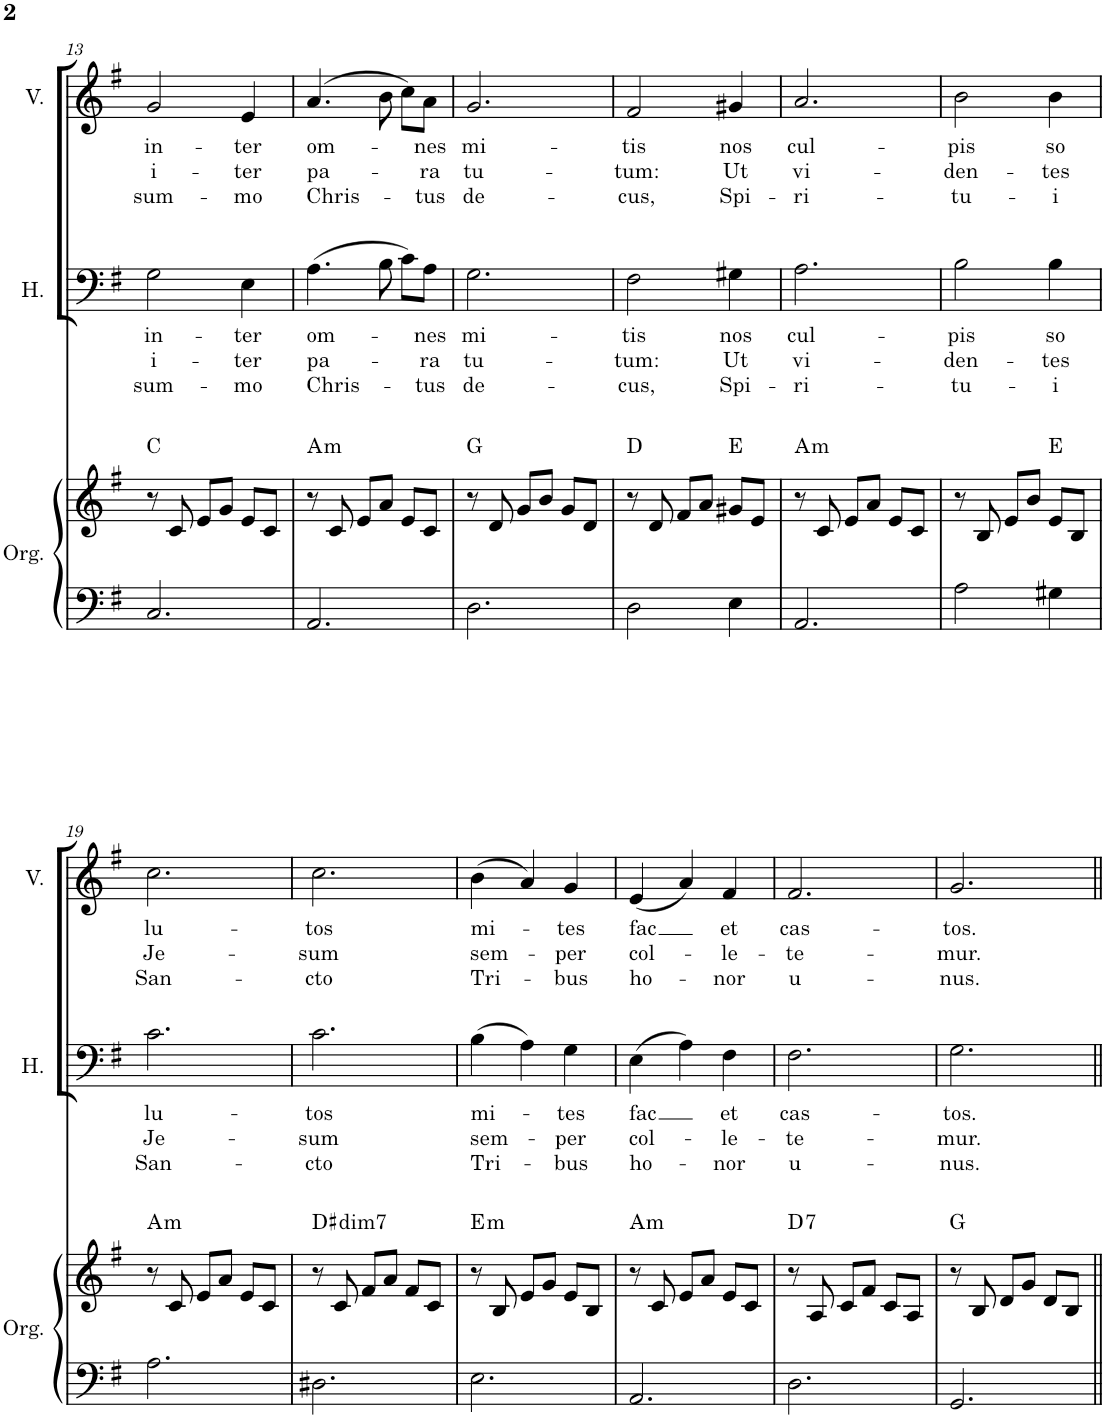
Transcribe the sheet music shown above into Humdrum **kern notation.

**kern	**kern	**harte	**kern	**text	**text	**text	**kern	**text	**text	**text
*part3	*part3	*part3	*part2	*part2	*part2	*part2	*part1	*part1	*part1	*part1
*staff4	*staff3	*	*staff2	*staff2	*staff2	*staff2	*staff1	*staff1	*staff1	*staff1
*I"Órgano	*	*	*I"Hombres	*	*	*	*I"Mujeres	*	*	*
*	*	*	*I'H.	*	*	*	*	*	*	*
!!LO:PB:g=z
*clefF4	*clefG2	*	*clefF4	*	*	*	*clefG2	*	*	*
*k[f#]	*k[f#]	*	*k[f#]	*	*	*	*k[f#]	*	*	*
*M3/4	*M3/4	*	*M3/4	*	*	*	*M3/4	*	*	*
=13	=13	=13	=13	=13	=13	=13	=13	=13	=13	=13
!	!	!	!	!LO:LY:b	!LO:LY:b	!LO:LY:b	!	!LO:LY:b	!LO:LY:b	!LO:LY:b
2.C/	8r	C:maj	2G\	in-	i-	sum-	2g/	in-	i-	sum-
.	8c/	.	.	.	.	.	.	.	.	.
.	8e/L	.	.	.	.	.	.	.	.	.
.	8g/J	.	.	.	.	.	.	.	.	.
!	!	!	!	!LO:LY:b	!LO:LY:b	!LO:LY:b	!	!LO:LY:b	!LO:LY:b	!LO:LY:b
.	8e/L	.	4E\	-ter	-ter	-mo	4e/	-ter	-ter	-mo
.	8c/J	.	.	.	.	.	.	.	.	.
=14	=14	=14	=14	=14	=14	=14	=14	=14	=14	=14
!	!	!LO:H:kt=m	!	!LO:LY:b	!LO:LY:b	!LO:LY:b	!	!LO:LY:b	!LO:LY:b	!LO:LY:b
2.AA/	8r	A:min	(4.A\	om-	pa-	Chris-	(4.a/	om-	pa-	Chris-
.	8c/	.	.	.	.	.	.	.	.	.
.	8e/L	.	.	.	.	.	.	.	.	.
.	8a/J	.	8B\	.	.	.	8b\	.	.	.
.	8e/L	.	8c\L)	.	.	.	8cc\L)	.	.	.
!	!	!	!	!LO:LY:b	!LO:LY:b	!LO:LY:b	!	!LO:LY:b	!LO:LY:b	!LO:LY:b
.	8c/J	.	8A\J	-nes	-ra	-tus	8a\J	-nes	-ra	-tus
=15	=15	=15	=15	=15	=15	=15	=15	=15	=15	=15
!	!	!	!	!LO:LY:b	!LO:LY:b	!LO:LY:b	!	!LO:LY:b	!LO:LY:b	!LO:LY:b
2.D\	8r	G:maj	2.G\	mi-	tu-	de-	2.g/	mi-	tu-	de-
.	8d/	.	.	.	.	.	.	.	.	.
.	8g/L	.	.	.	.	.	.	.	.	.
.	8b/J	.	.	.	.	.	.	.	.	.
.	8g/L	.	.	.	.	.	.	.	.	.
.	8d/J	.	.	.	.	.	.	.	.	.
=16	=16	=16	=16	=16	=16	=16	=16	=16	=16	=16
!	!	!	!	!LO:LY:b	!LO:LY:b	!LO:LY:b	!	!LO:LY:b	!LO:LY:b	!LO:LY:b
2D\	8r	D:maj	2F#\	-tis	-tum:	-cus,	2f#/	-tis	-tum:	-cus,
.	8d/	.	.	.	.	.	.	.	.	.
.	8f#/L	.	.	.	.	.	.	.	.	.
.	8a/J	.	.	.	.	.	.	.	.	.
!	!	!	!	!LO:LY:b	!LO:LY:b	!LO:LY:b	!	!LO:LY:b	!LO:LY:b	!LO:LY:b
4E\	8g#X/L	E:maj	4G#X\	nos	Ut	Spi-	4g#X/	nos	Ut	Spi-
.	8e/J	.	.	.	.	.	.	.	.	.
=17	=17	=17	=17	=17	=17	=17	=17	=17	=17	=17
!	!	!LO:H:kt=m	!	!LO:LY:b	!LO:LY:b	!LO:LY:b	!	!LO:LY:b	!LO:LY:b	!LO:LY:b
2.AA/	8r	A:min	2.A\	cul-	vi-	-ri-	2.a/	cul-	vi-	-ri-
.	8c/	.	.	.	.	.	.	.	.	.
.	8e/L	.	.	.	.	.	.	.	.	.
.	8a/J	.	.	.	.	.	.	.	.	.
.	8e/L	.	.	.	.	.	.	.	.	.
.	8c/J	.	.	.	.	.	.	.	.	.
=18	=18	=18	=18	=18	=18	=18	=18	=18	=18	=18
!	!	!	!	!LO:LY:b	!LO:LY:b	!LO:LY:b	!	!LO:LY:b	!LO:LY:b	!LO:LY:b
2A\	8r	.	2B\	-pis	-den-	-tu-	2b\	-pis	-den-	-tu-
.	8B/	.	.	.	.	.	.	.	.	.
.	8e/L	.	.	.	.	.	.	.	.	.
.	8b/J	.	.	.	.	.	.	.	.	.
!	!	!	!	!LO:LY:b	!LO:LY:b	!LO:LY:b	!	!LO:LY:b	!LO:LY:b	!LO:LY:b
4G#X\	8e/L	E:maj	4B\	so	-tes	-i	4b\	so	-tes	-i
.	8B/J	.	.	.	.	.	.	.	.	.
!!LO:LB:g=z
=19	=19	=19	=19	=19	=19	=19	=19	=19	=19	=19
!	!	!LO:H:kt=m	!	!LO:LY:b	!LO:LY:b	!LO:LY:b	!	!LO:LY:b	!LO:LY:b	!LO:LY:b
2.A\	8r	A:min	2.c\	lu-	Je-	San-	2.cc\	lu-	Je-	San-
.	8c/	.	.	.	.	.	.	.	.	.
.	8e/L	.	.	.	.	.	.	.	.	.
.	8a/J	.	.	.	.	.	.	.	.	.
.	8e/L	.	.	.	.	.	.	.	.	.
.	8c/J	.	.	.	.	.	.	.	.	.
=20	=20	=20	=20	=20	=20	=20	=20	=20	=20	=20
!	!	!LO:H:kt=dim7	!	!LO:LY:b	!LO:LY:b	!LO:LY:b	!	!LO:LY:b	!LO:LY:b	!LO:LY:b
2.D#X\	8r	D#:dim7	2.c\	-tos	-sum	-cto	2.cc\	-tos	-sum	-cto
.	8c/	.	.	.	.	.	.	.	.	.
.	8f#/L	.	.	.	.	.	.	.	.	.
.	8a/J	.	.	.	.	.	.	.	.	.
.	8f#/L	.	.	.	.	.	.	.	.	.
.	8c/J	.	.	.	.	.	.	.	.	.
=21	=21	=21	=21	=21	=21	=21	=21	=21	=21	=21
!	!	!LO:H:kt=m	!	!LO:LY:b	!LO:LY:b	!LO:LY:b	!	!LO:LY:b	!LO:LY:b	!LO:LY:b
2.E\	8r	E:min	(4B\	mi-	sem-	Tri-	(4b\	mi-	sem-	Tri-
.	8B/	.	.	.	.	.	.	.	.	.
.	8e/L	.	4A\)	.	.	.	4a/)	.	.	.
.	8g/J	.	.	.	.	.	.	.	.	.
!	!	!	!	!LO:LY:b	!LO:LY:b	!LO:LY:b	!	!LO:LY:b	!LO:LY:b	!LO:LY:b
.	8e/L	.	4G\	-tes	-per	-bus	4g/	-tes	-per	-bus
.	8B/J	.	.	.	.	.	.	.	.	.
=22	=22	=22	=22	=22	=22	=22	=22	=22	=22	=22
!	!	!LO:H:kt=m	!	!LO:LY:b	!LO:LY:b	!LO:LY:b	!	!LO:LY:b	!LO:LY:b	!LO:LY:b
2.AA/	8r	A:min	(4E\	fac	col-	ho-	(4e/	fac	col-	ho-
.	8c/	.	.	.	.	.	.	.	.	.
.	8e/L	.	4A\)	.	.	.	4a/)	.	.	.
.	8a/J	.	.	.	.	.	.	.	.	.
!	!	!	!	!LO:LY:b	!LO:LY:b	!LO:LY:b	!	!LO:LY:b	!LO:LY:b	!LO:LY:b
.	8e/L	.	4F#\	et	-le-	-nor	4f#/	et	-le-	-nor
.	8c/J	.	.	.	.	.	.	.	.	.
=23	=23	=23	=23	=23	=23	=23	=23	=23	=23	=23
!	!	!LO:H:kt=7	!	!LO:LY:b	!LO:LY:b	!LO:LY:b	!	!LO:LY:b	!LO:LY:b	!LO:LY:b
2.D\	8r	D:7	2.F#\	cas-	-te-	u-	2.f#/	cas-	-te-	u-
.	8A/	.	.	.	.	.	.	.	.	.
.	8c/L	.	.	.	.	.	.	.	.	.
.	8f#/J	.	.	.	.	.	.	.	.	.
.	8c/L	.	.	.	.	.	.	.	.	.
.	8A/J	.	.	.	.	.	.	.	.	.
=24	=24	=24	=24	=24	=24	=24	=24	=24	=24	=24
!	!	!	!	!LO:LY:b	!LO:LY:b	!LO:LY:b	!	!LO:LY:b	!LO:LY:b	!LO:LY:b
2.GG/	8r	G:maj	2.G\	-tos.	-mur.	-nus.	2.g/	-tos.	-mur.	-nus.
.	8B/	.	.	.	.	.	.	.	.	.
.	8d/L	.	.	.	.	.	.	.	.	.
.	8g/J	.	.	.	.	.	.	.	.	.
.	8d/L	.	.	.	.	.	.	.	.	.
.	8B/J	.	.	.	.	.	.	.	.	.
=||	=||	=||	=||	=||	=||	=||	=||	=||	=||	=||
*-	*-	*-	*-	*-	*-	*-	*-	*-	*-	*-
